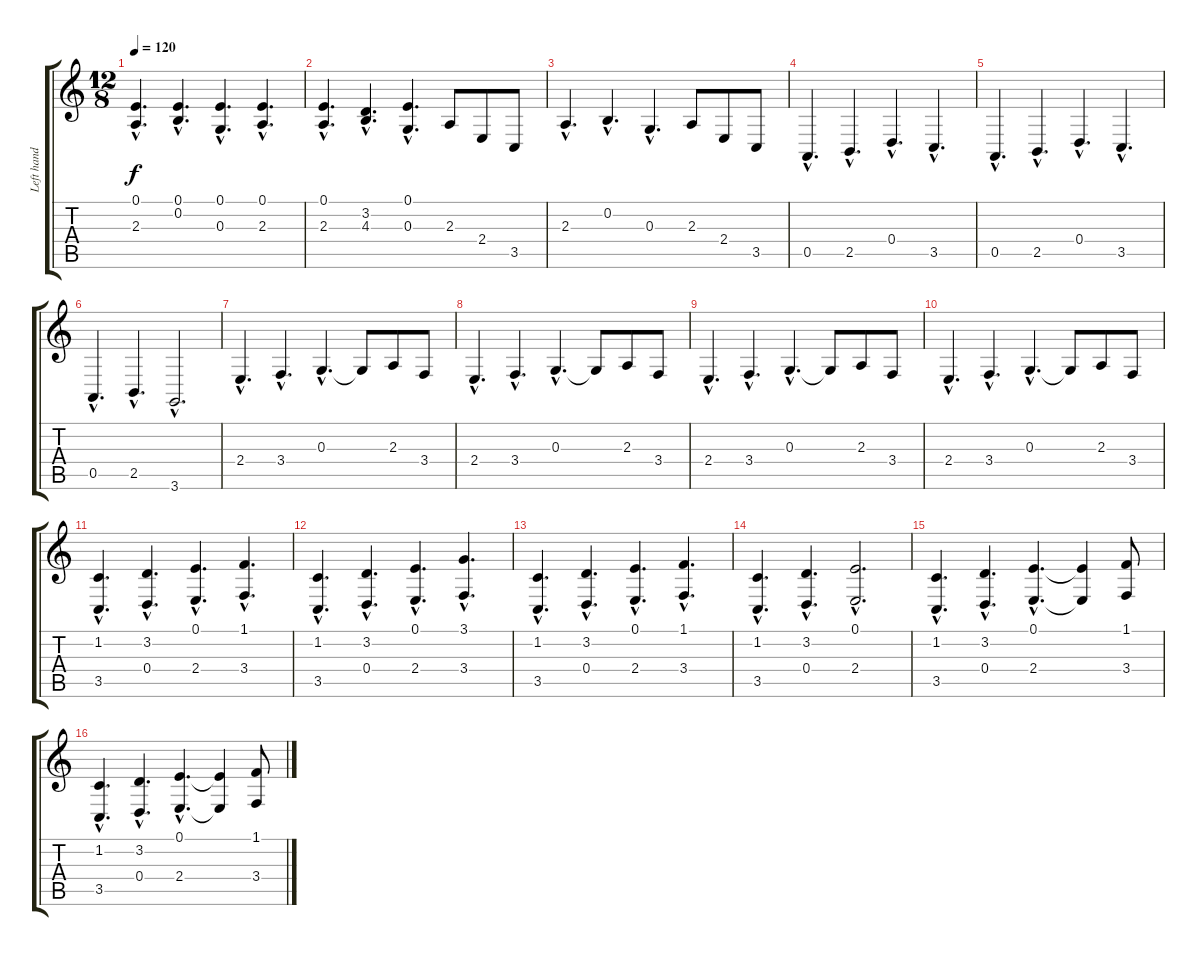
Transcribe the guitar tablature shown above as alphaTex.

\track ("Left hand" "Left hand") {instrument acousticgrandpiano}
\staff {score tabs}
\tuning (E4 B3 G3 D3 A2 E2) {hide}
\ts (12 8)
\tempo 120
\clef g2
\ks c
(0.1{hac} 2.3{hac}).4{d dy f} (0.1{hac} 0.2{hac}).4{d} (0.1{hac} 0.3{hac}).4{d} (0.1{hac} 2.3{hac}).4{d} |
(0.1{hac} 2.3{hac}).4{d} (3.2{hac} 4.3{hac}).4{d} (0.1{hac} 0.3{hac}).4{d} 2.3.8 2.4.8 3.5.8 |
2.3{hac}.4{d} 0.2{hac}.4{d} 0.3{hac}.4{d} 2.3.8 2.4.8 3.5.8 |
0.5{hac}.4{d} 2.5{hac}.4{d} 0.4{hac}.4{d} 3.5{hac}.4{d} |
0.5{hac}.4{d} 2.5{hac}.4{d} 0.4{hac}.4{d} 3.5{hac}.4{d} |
0.5{hac}.4{d} 2.5{hac}.4{d} 3.6{hac}.2{d} |
2.4{hac}.4{d} 3.4{hac}.4{d} 0.3{hac}.4{d} 0.3{t}.8 2.3.8 3.4.8 |
2.4{hac}.4{d} 3.4{hac}.4{d} 0.3{hac}.4{d} 0.3{t}.8 2.3.8 3.4.8 |
2.4{hac}.4{d} 3.4{hac}.4{d} 0.3{hac}.4{d} 0.3{t}.8 2.3.8 3.4.8 |
2.4{hac}.4{d} 3.4{hac}.4{d} 0.3{hac}.4{d} 0.3{t}.8 2.3.8 3.4.8 |
(1.2{hac} 3.5{hac}).4{d} (3.2{hac} 0.4{hac}).4{d} (0.1{hac} 2.4{hac}).4{d} (1.1{hac} 3.4{hac}).4{d} |
(1.2{hac} 3.5{hac}).4{d} (3.2{hac} 0.4{hac}).4{d} (0.1{hac} 2.4{hac}).4{d} (3.1{hac} 3.4{hac}).4{d} |
(1.2{hac} 3.5{hac}).4{d} (3.2{hac} 0.4{hac}).4{d} (0.1{hac} 2.4{hac}).4{d} (1.1{hac} 3.4{hac}).4{d} |
(1.2{hac} 3.5{hac}).4{d} (3.2{hac} 0.4{hac}).4{d} (0.1{hac} 2.4{hac}).2{d} |
(1.2{hac} 3.5{hac}).4{d} (3.2{hac} 0.4{hac}).4{d} (0.1{hac} 2.4{hac}).4{d} (0.1{t} 2.4{t}).4 (1.1 3.4).8 |
(1.2{hac} 3.5{hac}).4{d} (3.2{hac} 0.4{hac}).4{d} (0.1{hac} 2.4{hac}).4{d} (0.1{t} 2.4{t}).4 (1.1 3.4).8
